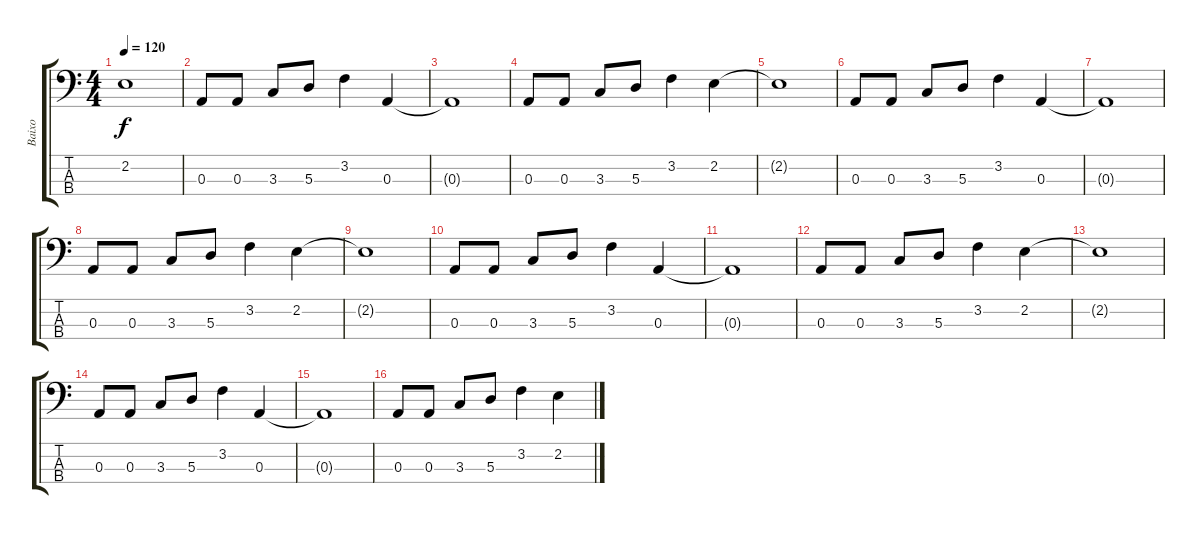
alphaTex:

\track ("Baixo" "Baixo") {instrument electricbassfinger}
\staff {score tabs}
\tuning (G2 D2 A1 E1) {hide}
\ts (4 4)
\tempo 120
\clef f4
\ks c
2.2{t}.1{dy f} |
0.3.8 0.3.8 3.3.8 5.3.8 3.2.4 0.3.4 |
0.3{t}.1 |
0.3.8 0.3.8 3.3.8 5.3.8 3.2.4 2.2.4 |
2.2{t}.1 |
0.3.8 0.3.8 3.3.8 5.3.8 3.2.4 0.3.4 |
0.3{t}.1 |
0.3.8 0.3.8 3.3.8 5.3.8 3.2.4 2.2.4 |
2.2{t}.1 |
0.3.8 0.3.8 3.3.8 5.3.8 3.2.4 0.3.4 |
0.3{t}.1 |
0.3.8 0.3.8 3.3.8 5.3.8 3.2.4 2.2.4 |
2.2{t}.1 |
0.3.8 0.3.8 3.3.8 5.3.8 3.2.4 0.3.4 |
0.3{t}.1 |
0.3.8 0.3.8 3.3.8 5.3.8 3.2.4 2.2.4
